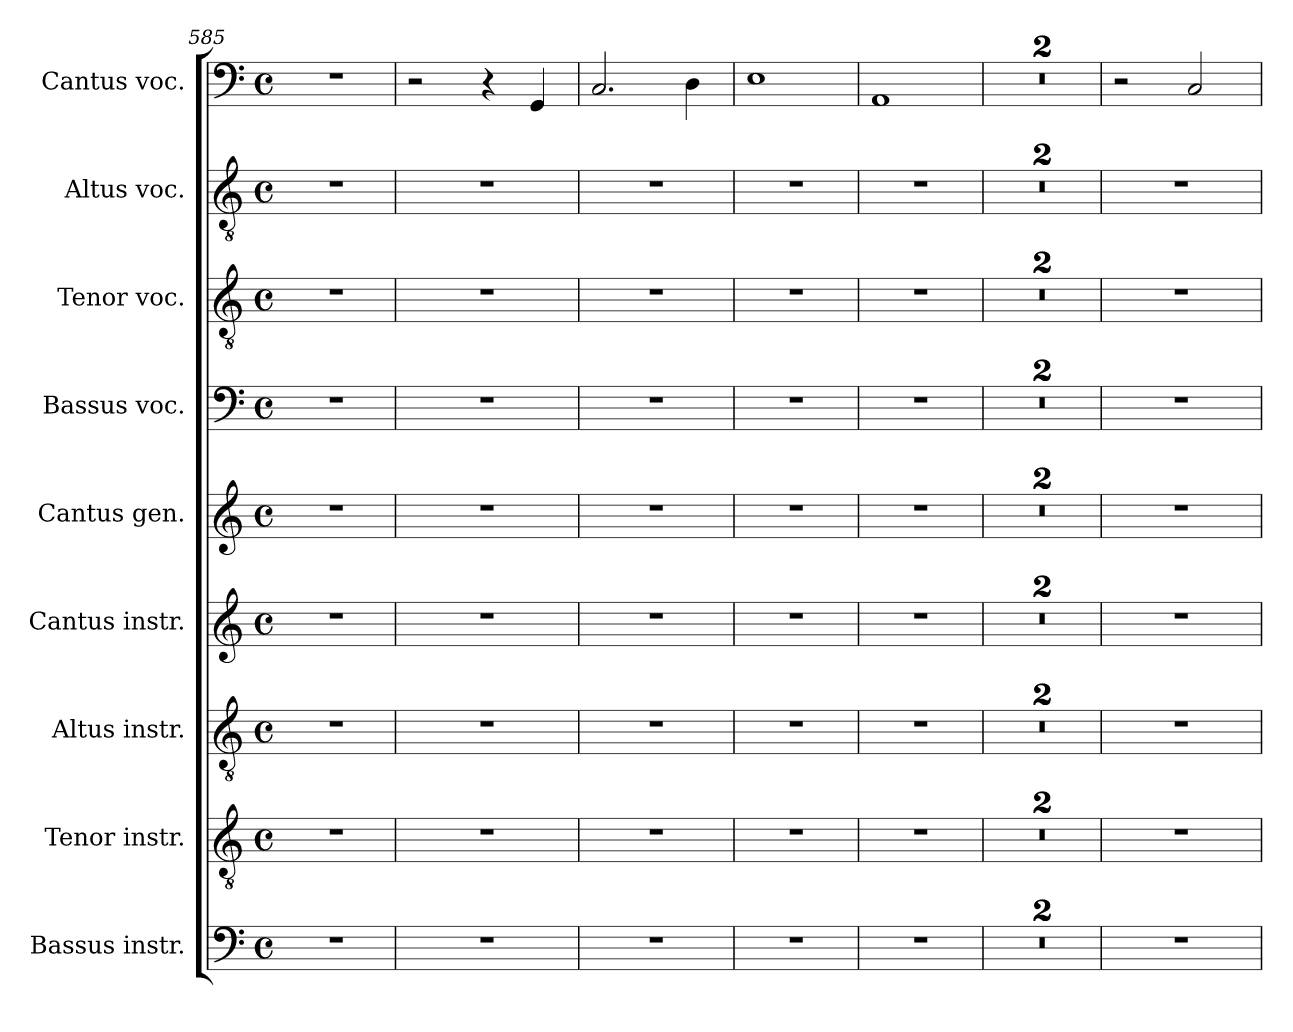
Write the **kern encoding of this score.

**kern	**kern	**kern	**kern	**kern	**kern	**kern	**kern	**kern
*part9	*part8	*part7	*part6	*part5	*part4	*part3	*part2	*part1
*staff9	*staff8	*staff7	*staff6	*staff5	*staff4	*staff3	*staff2	*staff1
*I"Bassus instr.	*I"Tenor instr.	*I"Altus instr.	*I"Cantus instr.	*I"Cantus gen.	*I"Bassus voc.	*I"Tenor voc.	*I"Altus voc.	*I"Cantus voc.
*clefF4	*clefGv2	*clefGv2	*clefG2	*clefG2	*clefF4	*clefGv2	*clefGv2	*clefF4
*k[]	*k[]	*k[]	*k[]	*k[]	*k[]	*k[]	*k[]	*k[]
*C:	*C:	*C:	*C:	*C:	*C:	*C:	*C:	*C:
*M4/4	*M4/4	*M4/4	*M4/4	*M4/4	*M4/4	*M4/4	*M4/4	*M4/4
*met(c)	*met(c)	*met(c)	*met(c)	*met(c)	*met(c)	*met(c)	*met(c)	*met(c)
=585	=585	=585	=585	=585	=585	=585	=585	=585
1r	1r	1r	1r	1r	1r	1r	1r	1r
=586	=586	=586	=586	=586	=586	=586	=586	=586
1r	1r	1r	1r	1r	1r	1r	1r	2r
.	.	.	.	.	.	.	.	4r
.	.	.	.	.	.	.	.	4GG/
!!LO:LB:g=z
=587	=587	=587	=587	=587	=587	=587	=587	=587
1r	1r	1r	1r	1r	1r	1r	1r	2.C/
.	.	.	.	.	.	.	.	4D\
=588	=588	=588	=588	=588	=588	=588	=588	=588
1r	1r	1r	1r	1r	1r	1r	1r	1E
=589	=589	=589	=589	=589	=589	=589	=589	=589
1r	1r	1r	1r	1r	1r	1r	1r	1AA
=590	=590	=590	=590	=590	=590	=590	=590	=590
1r	1r	1r	1r	1r	1r	1r	1r	1r
=591	=591	=591	=591	=591	=591	=591	=591	=591
1r	1r	1r	1r	1r	1r	1r	1r	1r
=592	=592	=592	=592	=592	=592	=592	=592	=592
1r	1r	1r	1r	1r	1r	1r	1r	2r
.	.	.	.	.	.	.	.	2C/
=	=	=	=	=	=	=	=	=
*-	*-	*-	*-	*-	*-	*-	*-	*-
